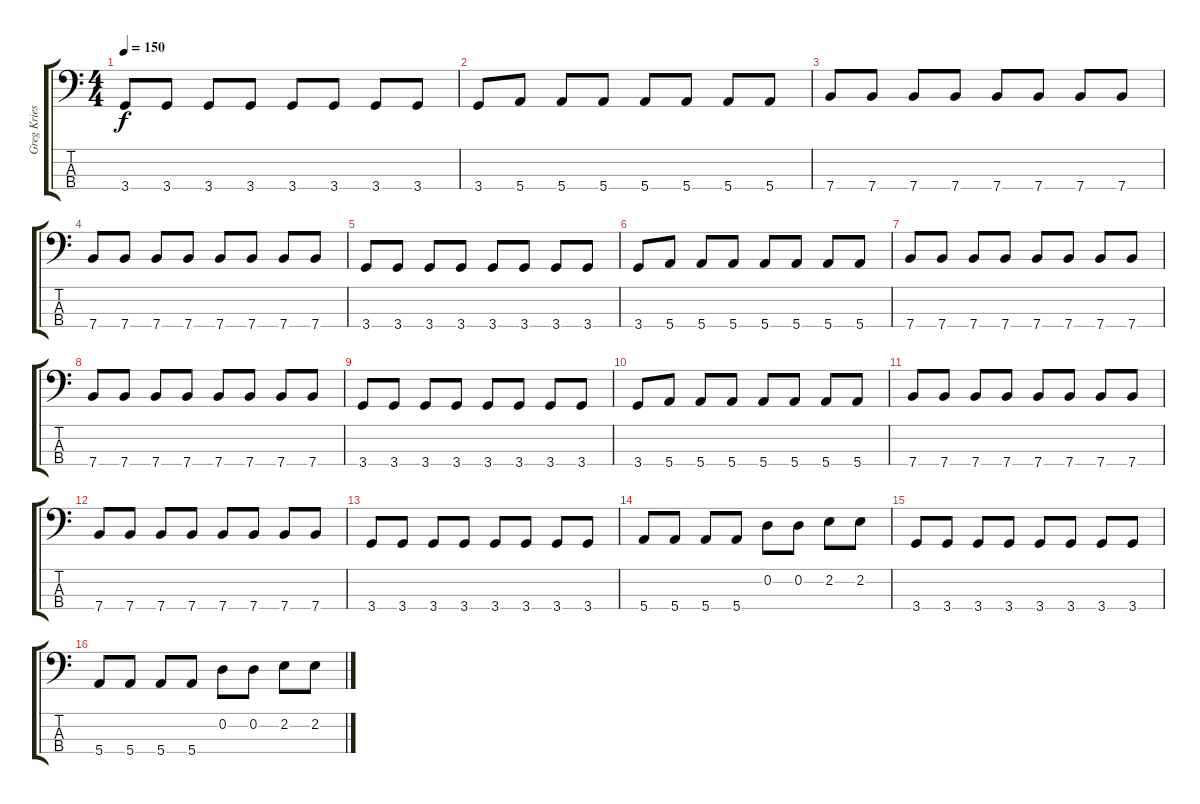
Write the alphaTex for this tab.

\track ("Greg Kriesel - Bass" "Greg Kries") {instrument electricbasspick}
\staff {score tabs}
\tuning (G2 D2 A1 E1) {hide}
\ts (4 4)
\tempo 150
\clef f4
\ks c
3.4.8{dy f instrument electricbasspick} 3.4.8 3.4.8 3.4.8 3.4.8 3.4.8 3.4.8 3.4.8 |
3.4.8 5.4.8 5.4.8 5.4.8 5.4.8 5.4.8 5.4.8 5.4.8 |
7.4.8 7.4.8 7.4.8 7.4.8 7.4.8 7.4.8 7.4.8 7.4.8 |
7.4.8 7.4.8 7.4.8 7.4.8 7.4.8 7.4.8 7.4.8 7.4.8 |
3.4.8{instrument electricbasspick} 3.4.8 3.4.8 3.4.8 3.4.8 3.4.8 3.4.8 3.4.8 |
3.4.8 5.4.8 5.4.8 5.4.8 5.4.8 5.4.8 5.4.8 5.4.8 |
7.4.8 7.4.8 7.4.8 7.4.8 7.4.8 7.4.8 7.4.8 7.4.8 |
7.4.8 7.4.8 7.4.8 7.4.8 7.4.8 7.4.8 7.4.8 7.4.8 |
3.4.8{instrument electricbasspick} 3.4.8 3.4.8 3.4.8 3.4.8 3.4.8 3.4.8 3.4.8 |
3.4.8 5.4.8 5.4.8 5.4.8 5.4.8 5.4.8 5.4.8 5.4.8 |
7.4.8 7.4.8 7.4.8 7.4.8 7.4.8 7.4.8 7.4.8 7.4.8 |
7.4.8 7.4.8 7.4.8 7.4.8 7.4.8 7.4.8 7.4.8 7.4.8 |
3.4.8{instrument electricbassfinger} 3.4.8 3.4.8 3.4.8 3.4.8 3.4.8 3.4.8 3.4.8 |
5.4.8 5.4.8 5.4.8 5.4.8 0.2.8 0.2.8 2.2.8 2.2.8 |
3.4.8 3.4.8 3.4.8 3.4.8 3.4.8 3.4.8 3.4.8 3.4.8 |
5.4.8 5.4.8 5.4.8 5.4.8 0.2.8 0.2.8 2.2.8 2.2.8
